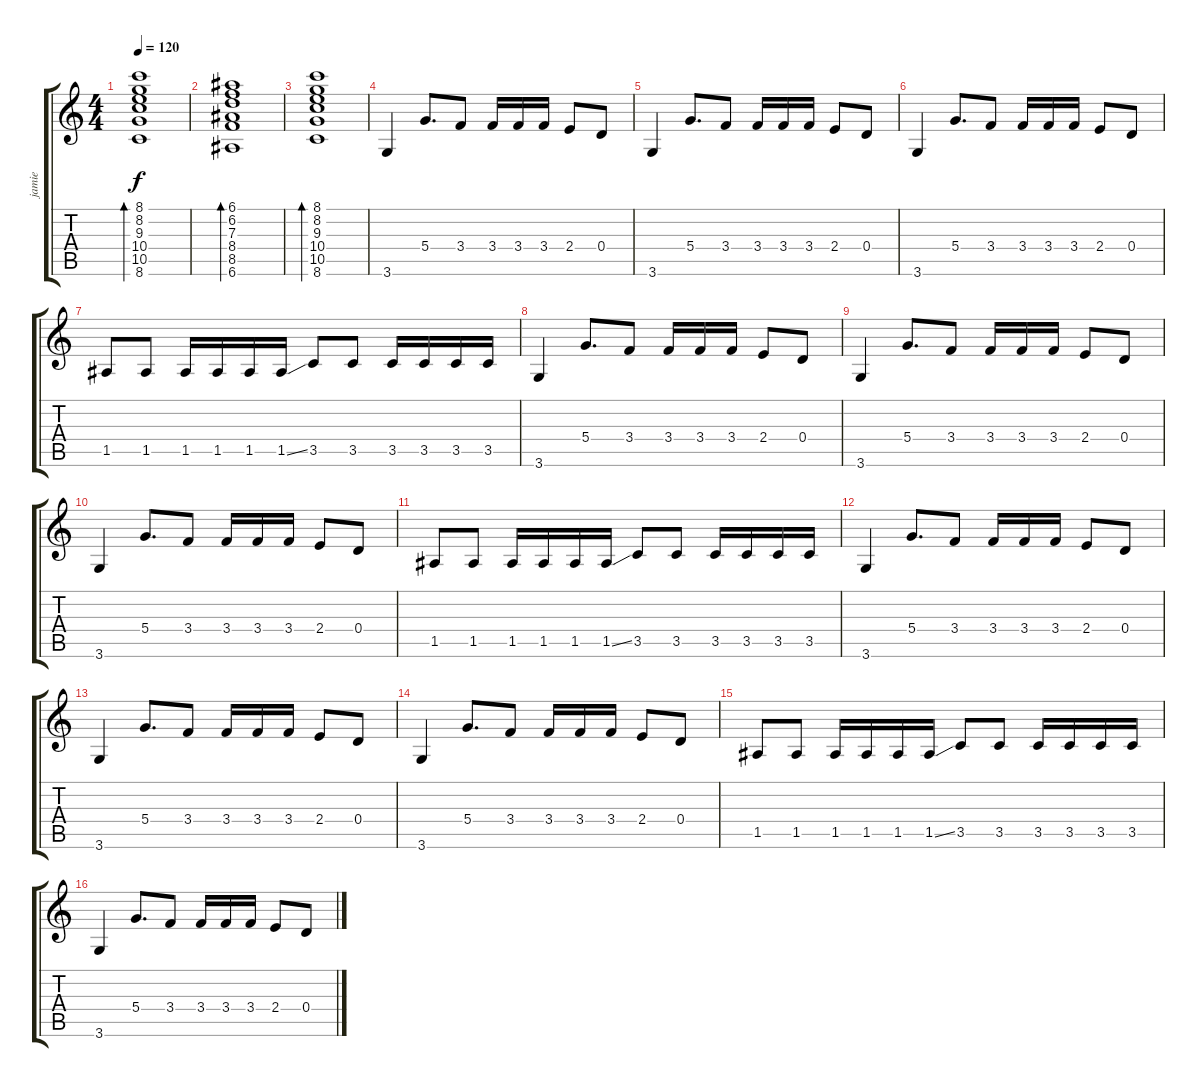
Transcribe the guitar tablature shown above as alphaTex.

\track ("jamie" "jamie") {instrument electricguitarclean}
\staff {score tabs}
\tuning (E4 B3 G3 D3 A2 E2) {hide}
\ts (4 4)
\tempo 120
\clef g2
\ks c
(8.1 8.2 9.3 10.4 10.5 8.6).1{bd 60 dy f} |
(6.1 6.2 7.3 8.4 8.5 6.6).1{bd 60} |
(8.1 8.2 9.3 10.4 10.5 8.6).1{bd 60} |
3.6.4 5.4.8{d} 3.4.8 3.4.16 3.4.16 3.4.16 2.4.8 0.4.8 |
3.6.4 5.4.8{d} 3.4.8 3.4.16 3.4.16 3.4.16 2.4.8 0.4.8 |
3.6.4 5.4.8{d} 3.4.8 3.4.16 3.4.16 3.4.16 2.4.8 0.4.8 |
1.5.8 1.5.8 1.5.16 1.5.16 1.5.16 1.5{ss}.16 3.5.8 3.5.8 3.5.16 3.5.16 3.5.16 3.5.16 |
3.6.4 5.4.8{d} 3.4.8 3.4.16 3.4.16 3.4.16 2.4.8 0.4.8 |
3.6.4 5.4.8{d} 3.4.8 3.4.16 3.4.16 3.4.16 2.4.8 0.4.8 |
3.6.4 5.4.8{d} 3.4.8 3.4.16 3.4.16 3.4.16 2.4.8 0.4.8 |
1.5.8 1.5.8 1.5.16 1.5.16 1.5.16 1.5{ss}.16 3.5.8 3.5.8 3.5.16 3.5.16 3.5.16 3.5.16 |
3.6.4 5.4.8{d} 3.4.8 3.4.16 3.4.16 3.4.16 2.4.8 0.4.8 |
3.6.4 5.4.8{d} 3.4.8 3.4.16 3.4.16 3.4.16 2.4.8 0.4.8 |
3.6.4 5.4.8{d} 3.4.8 3.4.16 3.4.16 3.4.16 2.4.8 0.4.8 |
1.5.8 1.5.8 1.5.16 1.5.16 1.5.16 1.5{ss}.16 3.5.8 3.5.8 3.5.16 3.5.16 3.5.16 3.5.16 |
3.6.4 5.4.8{d} 3.4.8 3.4.16 3.4.16 3.4.16 2.4.8 0.4.8
